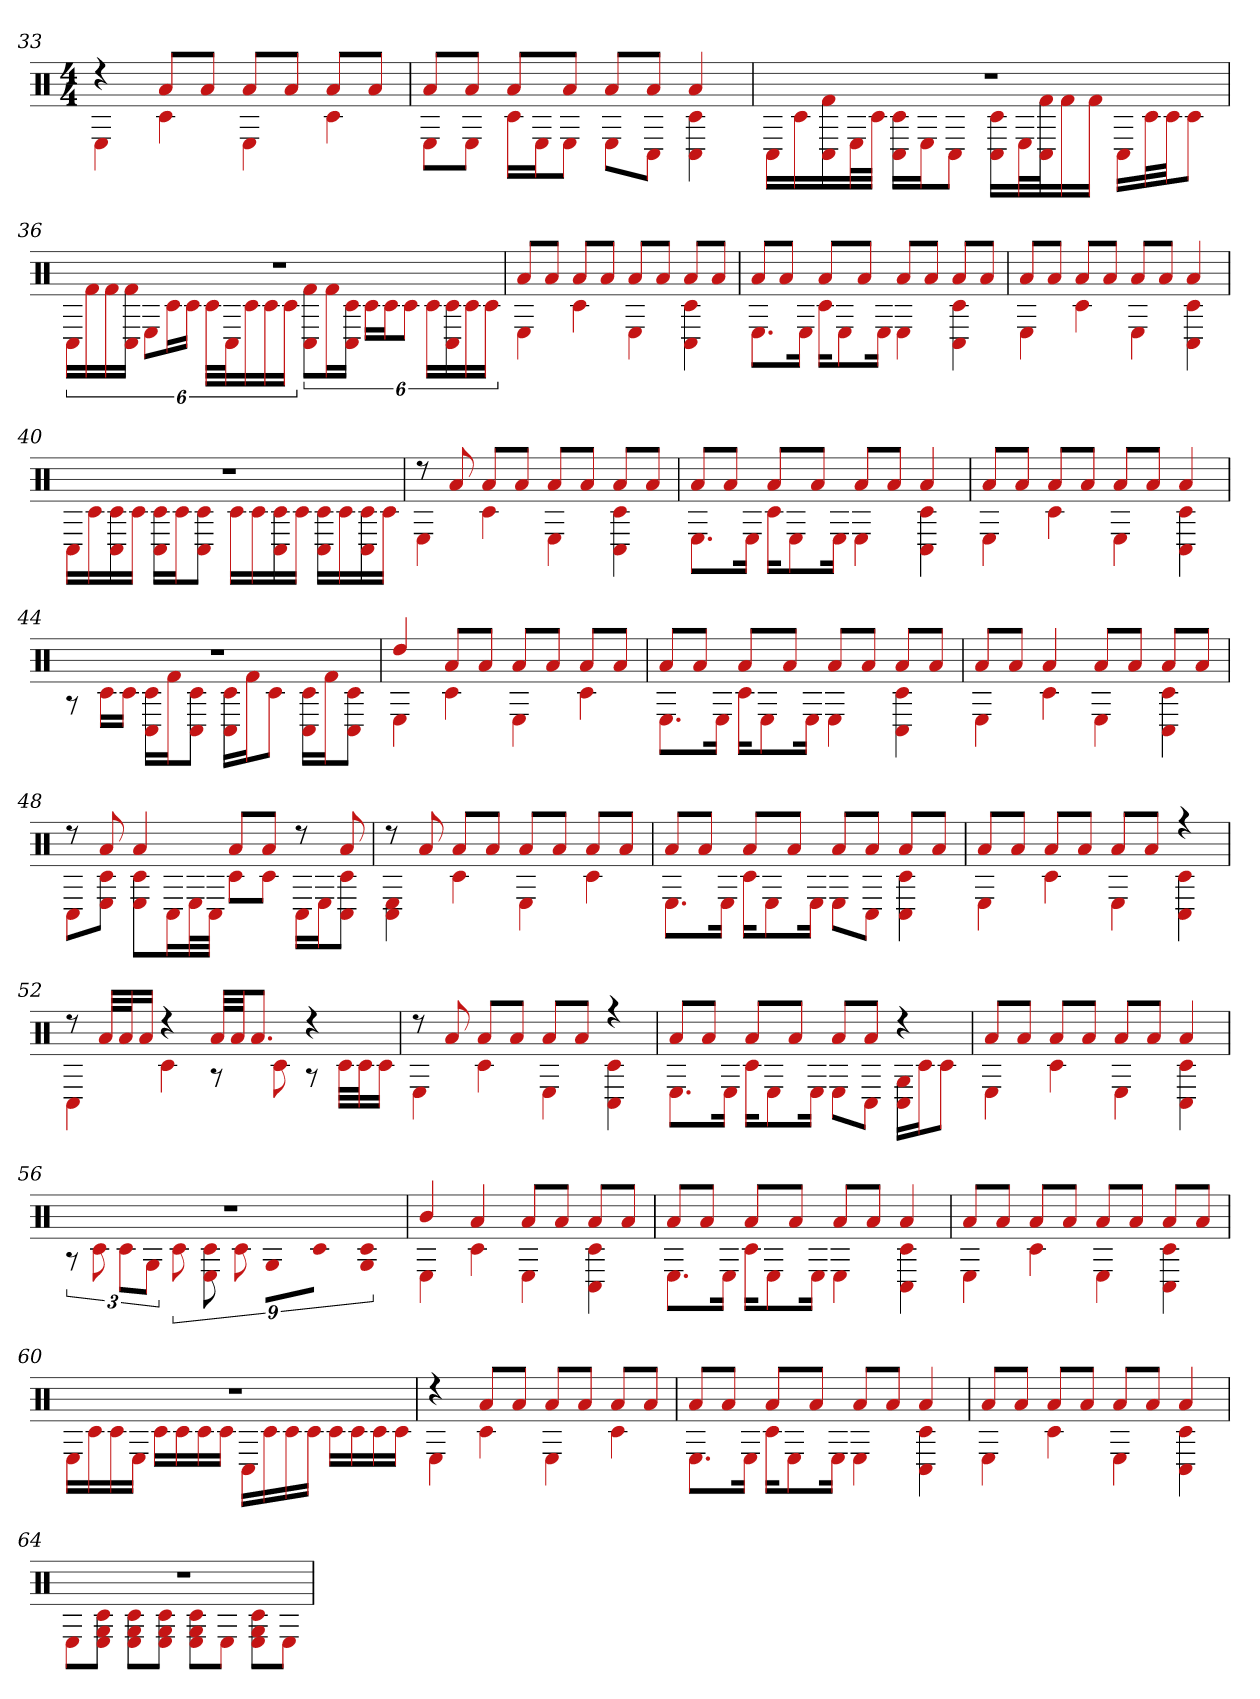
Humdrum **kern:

**kern
*part1
*staff1
*clefX
*k[]
*M4/4
=33
*^
4r	4E
8aL	4c#
8aJ	.
8aL	4E
8aJ	.
8aL	4c#
8aJ	.
=34	=34
8aL	8EL
8aJ	8EJ
8aL	16c#LL
.	16EJ
8aJ	8EJ
8aL	8EL
8aJ	8C#J
4a	4C# 4c#
=35	=35
1r	16C#LL
.	16c#
.	16C# 16f#
.	32EL
.	32c#JJJ
.	16C# 16c#LL
.	16EJ
.	8C#J
.	16c# 16C#LL
.	32EL
.	32C# 32f#J
.	16f#
.	16f#JJ
.	16C#LL
.	32c#L
.	32c#JJ
.	8c#J
=36	=36
1r	24C#LL
.	24f#
.	24f#
.	24C# 24f#JJ
.	12EL
.	24c#L
.	24c#JJ
.	48c#LLL
.	48C#J
.	24c#
.	24c#
.	24c#JJ
.	12C# 12f#L
.	24f#L
.	24C# 24c#JJ
.	24c#LL
.	24c#J
.	12c#J
.	24c#LL
.	24c# 24C#
.	24c#
.	24c#JJ
=37	=37
8aL	4E
8aJ	.
8aL	4c#
8aJ	.
8aL	4E
8aJ	.
8aL	4C# 4c#
8aJ	.
=38	=38
8aL	8.EL
8aJ	.
.	16EJk
8aL	16c#KL
.	8E
8aJ	.
.	16EJk
8aL	4E
8aJ	.
8aL	4C# 4c#
8aJ	.
=39	=39
8aL	4E
8aJ	.
8aL	4c#
8aJ	.
8aL	4E
8aJ	.
4a	4C# 4c#
=40	=40
1r	16C#LL
.	16c#
.	16C# 16c#
.	16c#JJ
.	16C# 16c#LL
.	16c#J
.	8C# 8c#J
.	16c#LL
.	16c#
.	16C# 16c#
.	16c#JJ
.	16C# 16c#LL
.	16c#
.	16C# 16c#
.	16c#JJ
=41	=41
8r	4E
8a	.
8aL	4c#
8aJ	.
8aL	4E
8aJ	.
8aL	4C# 4c#
8aJ	.
=42	=42
8aL	8.EL
8aJ	.
.	16EJk
8aL	16c#KL
.	8E
8aJ	.
.	16EJk
8aL	4E
8aJ	.
4a	4c# 4C#
=43	=43
8aL	4E
8aJ	.
8aL	4c#
8aJ	.
8aL	4E
8aJ	.
4a	4c# 4C#
=44	=44
1r	8r
.	16c#LL
.	16c#JJ
.	16C# 16c#LL
.	16f#J
.	8C# 8c#J
.	16C# 16c#LL
.	16f#J
.	8c#J
.	16C# 16c#LL
.	16f#J
.	8C# 8c#J
=45	=45
4dd	4E
8aL	4c#
8aJ	.
8aL	4E
8aJ	.
8aL	4c#
8aJ	.
=46	=46
8aL	8.EL
8aJ	.
.	16EJk
8aL	16c#KL
.	8E
8aJ	.
.	16EJk
8aL	4E
8aJ	.
8aL	4c# 4C#
8aJ	.
=47	=47
8aL	4E
8aJ	.
4a	4c#
8aL	4E
8aJ	.
8aL	4c# 4C#
8aJ	.
=48	=48
8r	8C#L
8a	8c# 8EJ
4a	8c# 8EL
.	16C#L
.	32EL
.	32C#JJJ
8aL	8c#L
8aJ	8c#J
8r	16C#LL
.	16EJ
8a	8C# 8c#J
=49	=49
8r	4C# 4E
8a	.
8aL	4c#
8aJ	.
8aL	4E
8aJ	.
8aL	4c#
8aJ	.
=50	=50
8aL	8.EL
8aJ	.
.	16EJk
8aL	16c#KL
.	8E
8aJ	.
.	16EJk
8aL	8EL
8aJ	8C#J
8aL	4C# 4c#
8aJ	.
=51	=51
8aL	4E
8aJ	.
8aL	4c#
8aJ	.
8aL	4E
8aJ	.
4r	4c# 4C#
=52	=52
8r	4C#
32aLLL	.
32aJ	.
16aJJ	.
4r	4c#
32aLLL	8r
32aJJ	.
8.aJ	.
.	8c#
4r	8r
.	32c#LLL
.	32c#J
.	16c#JJ
=53	=53
8r	4E
8a	.
8aL	4c#
8aJ	.
8aL	4E
8aJ	.
4r	4C# 4c#
=54	=54
8aL	8.EL
8aJ	.
.	16EJk
8aL	16c#KL
.	8E
8aJ	.
.	16EJk
8aL	8EL
8aJ	8C#J
4r	16G 16C#LL
.	16c#J
.	8c#J
=55	=55
8aL	4E
8aJ	.
8aL	4c#
8aJ	.
8aL	4E
8aJ	.
4a	4c# 4C#
=56	=56
1r	12r
.	12c#
.	12c#L
.	12GJ
.	9c#
.	9E 9c#
.	9c#
.	12GL
.	12c#J
.	6G 6c#
=57	=57
4b	4E
4a	4c#
8aL	4E
8aJ	.
8aL	4C# 4c#
8aJ	.
=58	=58
8aL	8.EL
8aJ	.
.	16EJk
8aL	16c#KL
.	8E
8aJ	.
.	16EJk
8aL	4E
8aJ	.
4a	4c# 4C#
=59	=59
8aL	4E
8aJ	.
8aL	4c#
8aJ	.
8aL	4E
8aJ	.
8aL	4c# 4C#
8aJ	.
=60	=60
1r	16ELL
.	16c#
.	16c#
.	16EJJ
.	16c#LL
.	16c#
.	16c#
.	16c#JJ
.	16C#LL
.	16c#
.	16c#
.	16c#JJ
.	16c#LL
.	16c#
.	16c#
.	16c#JJ
=61	=61
4r	4E
8aL	4c#
8aJ	.
8aL	4E
8aJ	.
8aL	4c#
8aJ	.
=62	=62
8aL	8.EL
8aJ	.
.	16EJk
8aL	16c#KL
.	8E
8aJ	.
.	16EJk
8aL	4E
8aJ	.
4a	4C# 4c#
=63	=63
8aL	4E
8aJ	.
8aL	4c#
8aJ	.
8aL	4E
8aJ	.
4a	4c# 4C#
=64	=64
1r	8EL
.	8G 8c# 8EJ
.	8E 8G 8c#L
.	8E 8G 8c#J
.	8G 8E 8c#L
.	8EJ
.	8G 8E 8c#L
.	8EJ
*v	*v
=
*-
